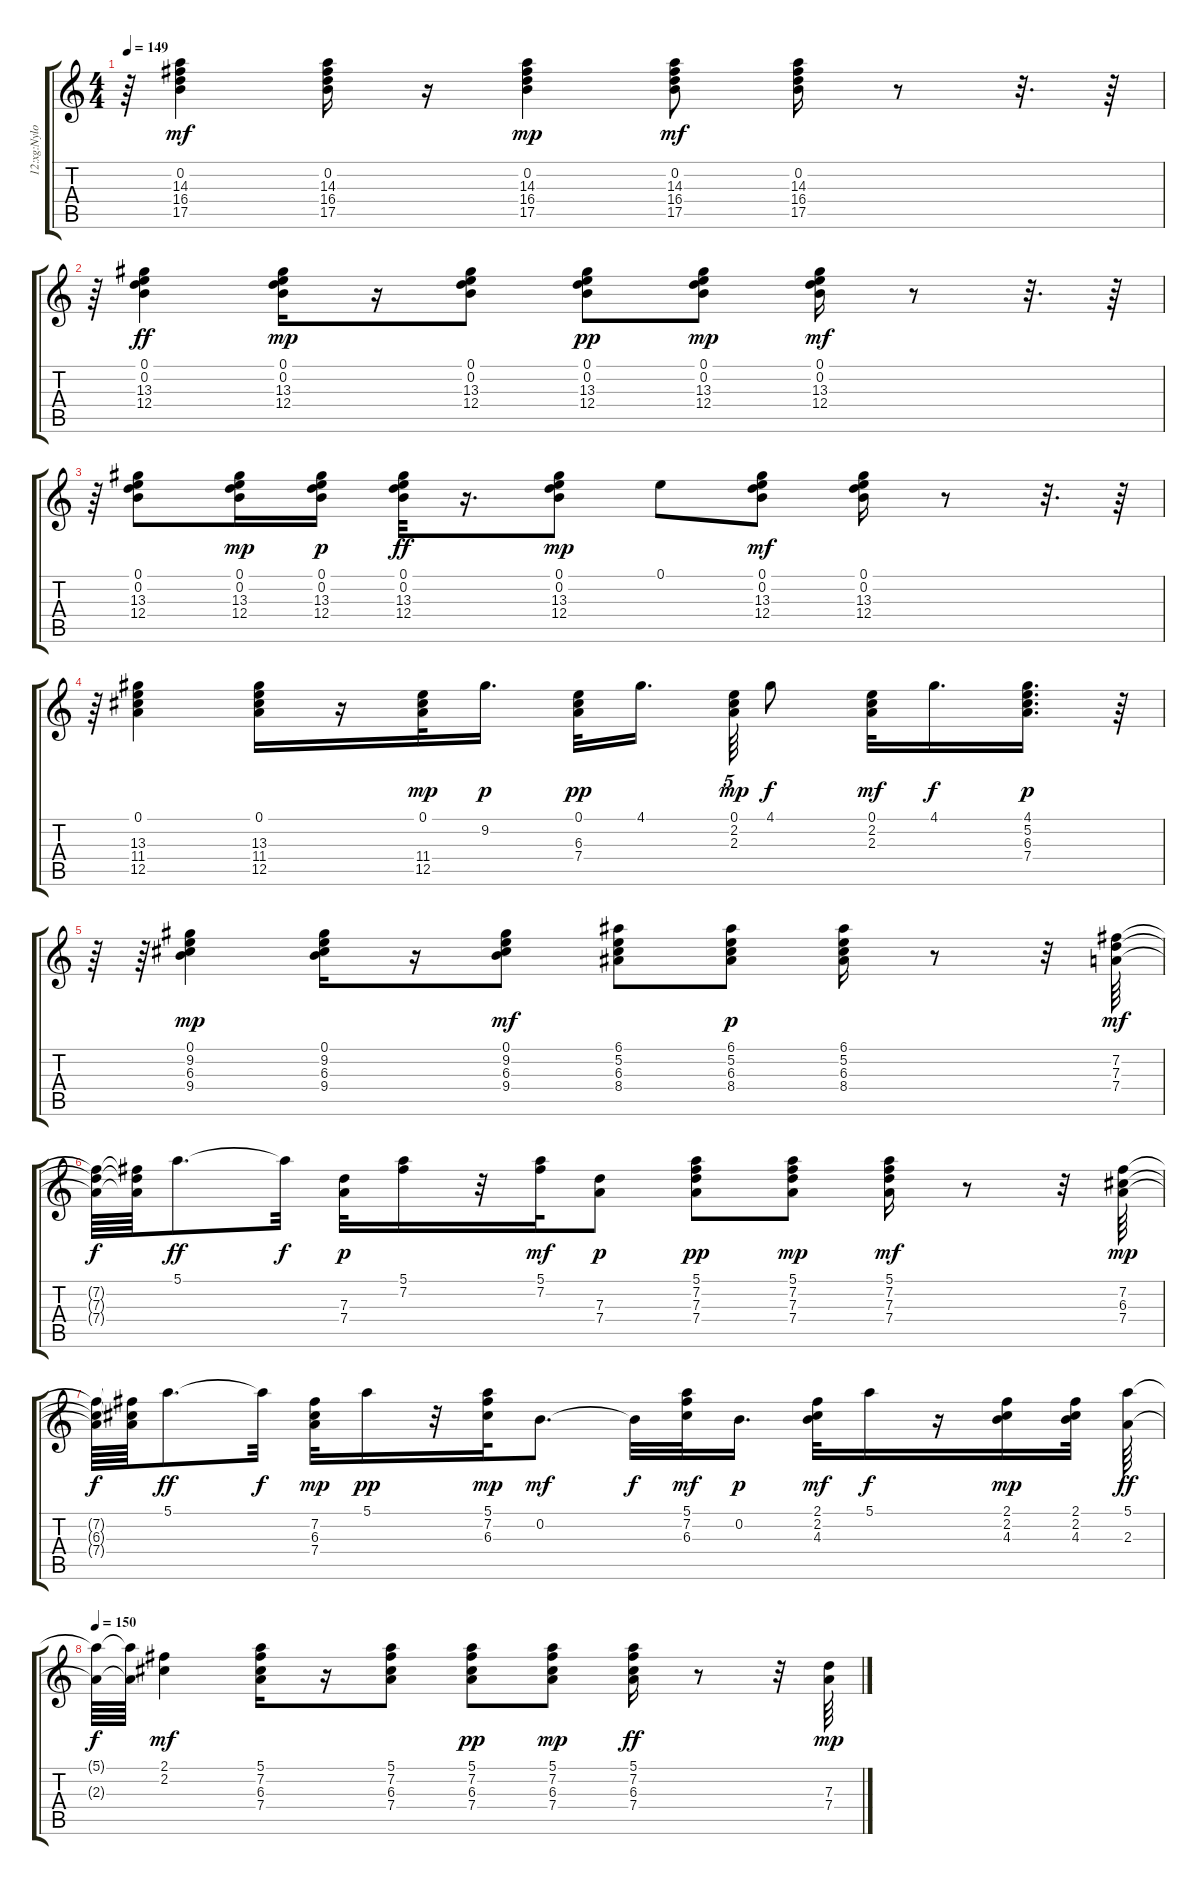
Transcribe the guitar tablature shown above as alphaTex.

\track ("12:xg:Nylon&Steel" "12:xg:Nylo") {instrument acousticguitarsteel}
\staff {score tabs}
\tuning (E4 B3 G3 D3 A2 E2) {hide}
\ts (4 4)
\tempo 149
\clef g2
\ks c
r.64{dy ff} (0.2 14.3 16.4 17.5).4{dy mf} (0.2 14.3 16.4 17.5).16 r.16 (0.2 14.3 16.4 17.5).4{dy mp} (0.2 14.3 16.4 17.5).8{dy mf} (0.2 14.3 16.4 17.5).16 r.8 r.32{d} r.64 |
r.64 (0.1 0.2 13.3 12.4).4{dy ff} (0.1 0.2 13.3 12.4).16{dy mp} r.16 (0.1 0.2 13.3 12.4).8 (0.1 0.2 13.3 12.4).8{dy pp} (0.1 0.2 13.3 12.4).8{dy mp} (0.1 0.2 13.3 12.4).16{dy mf} r.8 r.32{d} r.64 |
r.64 (0.1 0.2 13.3 12.4).8 (0.1 0.2 13.3 12.4).16{dy mp} (0.1 0.2 13.3 12.4).16{dy p} (0.1 0.2 13.3 12.4).32{dy ff} r.16{d} (0.1 0.2 13.3 12.4).8{dy mp} 0.1.8 (0.1 0.2 13.3 12.4).8{dy mf} (0.1 0.2 13.3 12.4).16 r.8 r.32{d} r.64 |
r.64 (0.1 13.3 11.4 12.5).4 (0.1 13.3 11.4 12.5).16 r.16 (0.1 11.4 12.5).32{dy mp} 9.2.16{d dy p} (0.1 6.3 7.4).32{dy pp} 4.1.16{d beam splitsecondary} (0.1 2.2 2.3).64{tu (5 4) dy mp} 4.1.8{dy f} (0.1 2.2 2.3).32{dy mf} 4.1.16{d dy f} (4.1 5.2 6.3 7.4).16{d dy p} r.64 |
r.64 r.64 (0.1 9.2 6.3 9.4).4{dy mp} (0.1 9.2 6.3 9.4).16 r.16 (0.1 9.2 6.3 9.4).8{dy mf} (6.1 5.2 6.3 8.4).8 (6.1 5.2 6.3 8.4).8{dy p} (6.1 5.2 6.3 8.4).16 r.8 r.32 (7.2 7.3 7.4).64{dy mf} |
(7.2{t} 7.3{t} 7.4{t}).64{dy f} (7.2{t} 7.3{t} 7.4{t}).64 5.1.8{d dy ff} 5.1{t}.32{dy f} (7.3 7.4).32{dy p} (5.1 7.2).16 r.32 (5.1 7.2).32{dy mf} (7.3 7.4).8{dy p} (5.1 7.2 7.3 7.4).8{dy pp} (5.1 7.2 7.3 7.4).8{dy mp} (5.1 7.2 7.3 7.4).16{dy mf} r.8 r.32 (7.2 6.3 7.4).64{dy mp} |
(7.2{t} 6.3{t} 7.4{t}).64{dy f} (7.2{t} 6.3{t} 7.4{t}).64 5.1.8{d dy ff} 5.1{t}.32{dy f} (7.2 6.3 7.4).32{dy mp} 5.1.16{dy pp} r.32 (5.1 7.2 6.3).32{dy mp} 0.2.8{d dy mf} 0.2{t}.32{dy f} (5.1 7.2 6.3).32{dy mf} 0.2.16{d dy p} (2.1 2.2 4.3).32{dy mf} 5.1.16{dy f} r.16 (2.1 2.2 4.3).16{dy mp} (2.1 2.2 4.3).32 (5.1 2.3).64{dy ff} |
\tempo 150
(5.1{t} 2.3{t}).64{dy f} (5.1{t} 2.3{t}).64 (2.1 2.2).4{dy mf} (5.1 7.2 6.3 7.4).16 r.16 (5.1 7.2 6.3 7.4).8 (5.1 7.2 6.3 7.4).8{dy pp} (5.1 7.2 6.3 7.4).8{dy mp} (5.1 7.2 6.3 7.4).16{dy ff} r.8 r.32 (7.3 7.4).64{dy mp}
